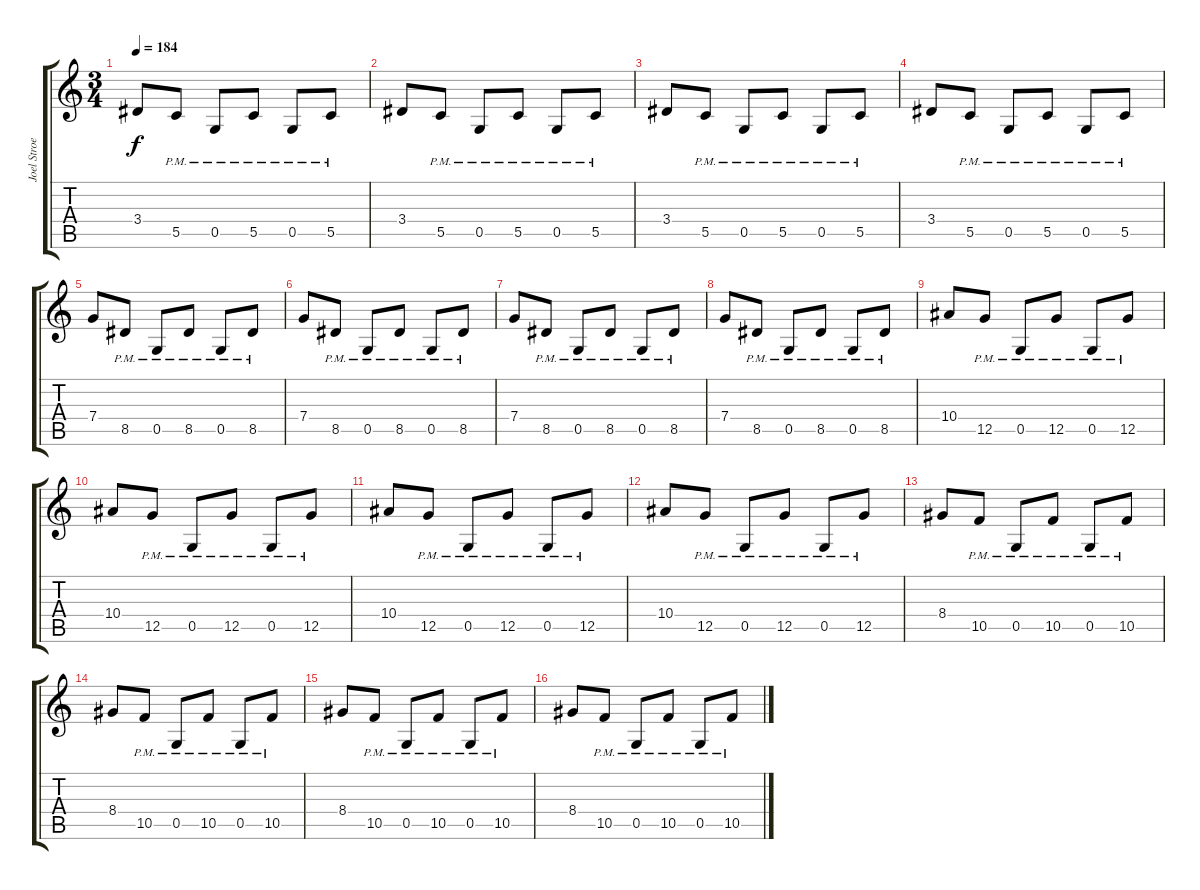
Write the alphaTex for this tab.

\track ("Joel Stroetzel" "Joel Stroe") {instrument distortionguitar}
\staff {score tabs}
\tuning (D4 A3 F3 C3 G2 C2) {hide}
\ts (3 4)
\tempo 184
\clef g2
\ks c
3.4.8{dy f} 5.5{pm}.8 0.5{pm}.8 5.5{pm}.8 0.5{pm}.8 5.5{pm}.8 |
3.4.8 5.5{pm}.8 0.5{pm}.8 5.5{pm}.8 0.5{pm}.8 5.5{pm}.8 |
3.4.8 5.5{pm}.8 0.5{pm}.8 5.5{pm}.8 0.5{pm}.8 5.5{pm}.8 |
3.4.8 5.5{pm}.8 0.5{pm}.8 5.5{pm}.8 0.5{pm}.8 5.5{pm}.8 |
7.4.8 8.5{pm}.8 0.5{pm}.8 8.5{pm}.8 0.5{pm}.8 8.5{pm}.8 |
7.4.8 8.5{pm}.8 0.5{pm}.8 8.5{pm}.8 0.5{pm}.8 8.5{pm}.8 |
7.4.8 8.5{pm}.8 0.5{pm}.8 8.5{pm}.8 0.5{pm}.8 8.5{pm}.8 |
7.4.8 8.5{pm}.8 0.5{pm}.8 8.5{pm}.8 0.5{pm}.8 8.5{pm}.8 |
10.4.8 12.5{pm}.8 0.5{pm}.8 12.5{pm}.8 0.5{pm}.8 12.5{pm}.8 |
10.4.8 12.5{pm}.8 0.5{pm}.8 12.5{pm}.8 0.5{pm}.8 12.5{pm}.8 |
10.4.8 12.5{pm}.8 0.5{pm}.8 12.5{pm}.8 0.5{pm}.8 12.5{pm}.8 |
10.4.8 12.5{pm}.8 0.5{pm}.8 12.5{pm}.8 0.5{pm}.8 12.5{pm}.8 |
8.4.8 10.5{pm}.8 0.5{pm}.8 10.5{pm}.8 0.5{pm}.8 10.5{pm}.8 |
8.4.8 10.5{pm}.8 0.5{pm}.8 10.5{pm}.8 0.5{pm}.8 10.5{pm}.8 |
8.4.8 10.5{pm}.8 0.5{pm}.8 10.5{pm}.8 0.5{pm}.8 10.5{pm}.8 |
8.4.8 10.5{pm}.8 0.5{pm}.8 10.5{pm}.8 0.5{pm}.8 10.5{pm}.8
